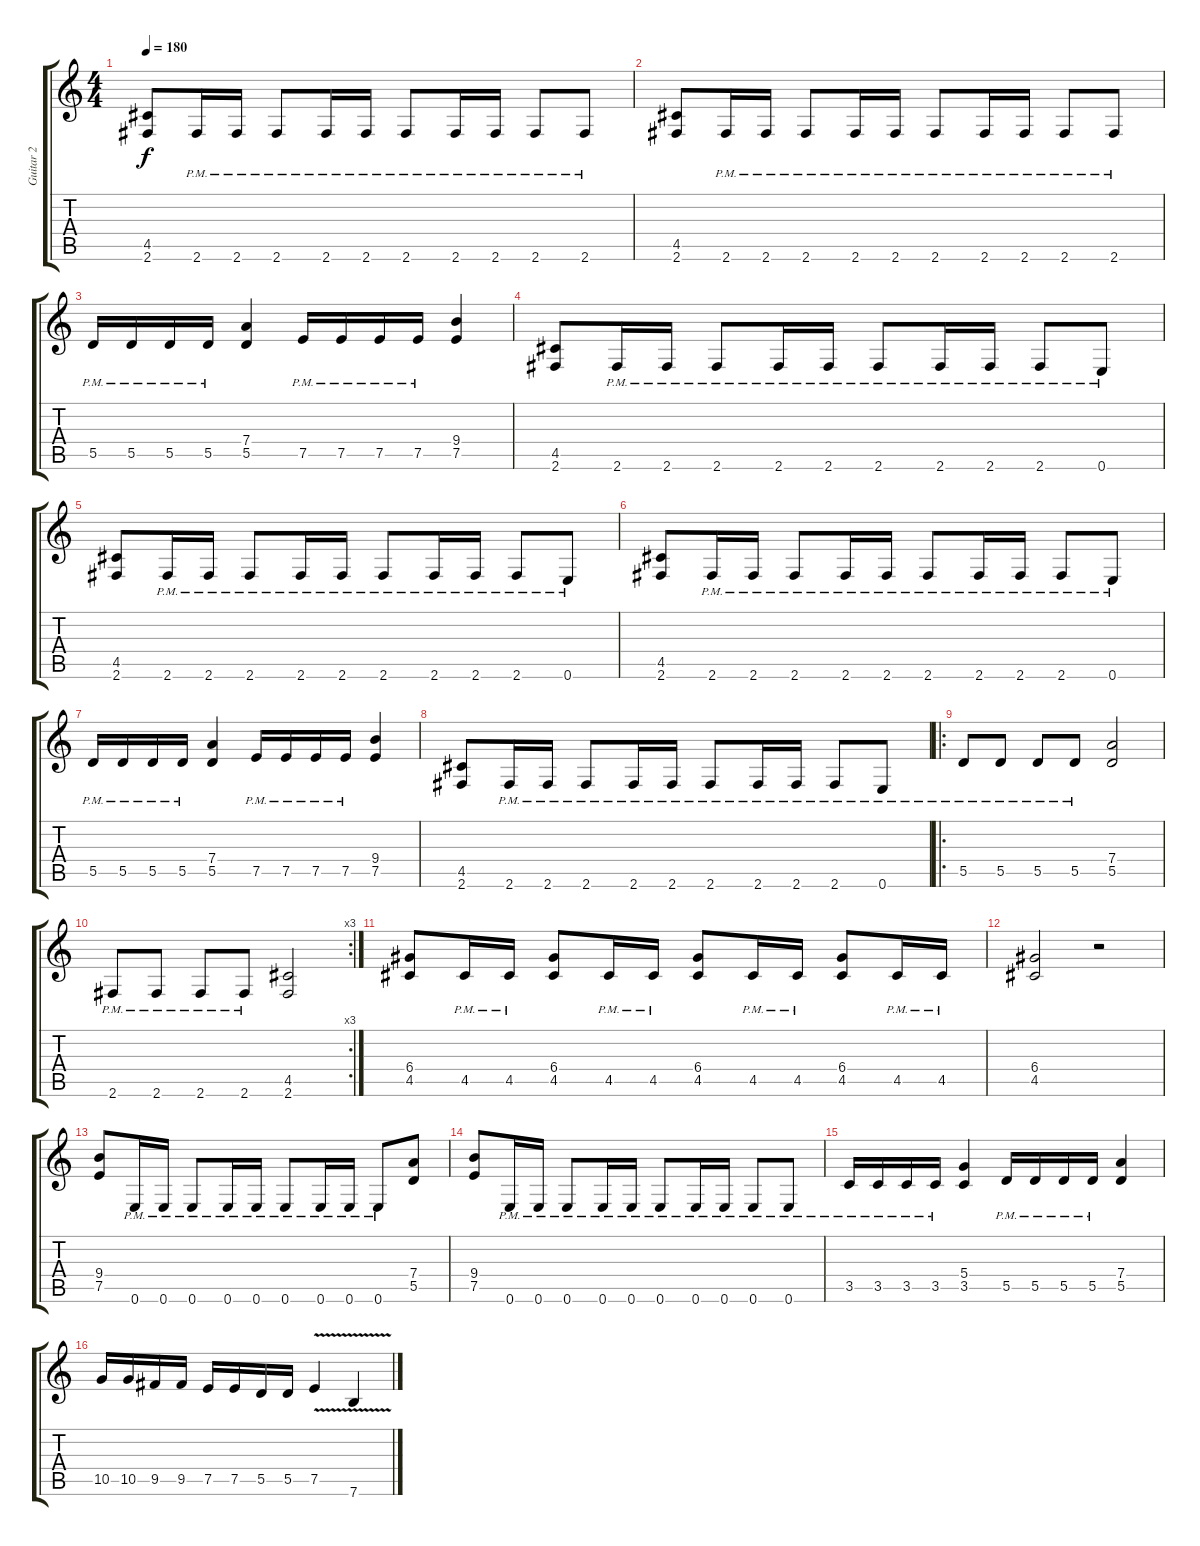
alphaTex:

\track ("Guitar 2" "Guitar 2") {instrument distortionguitar}
\staff {score tabs}
\tuning (E4 B3 G3 D3 A2 E2) {hide}
\ts (4 4)
\tempo 180
\clef g2
\ks c
(4.5 2.6).8{dy f} 2.6{pm}.16 2.6{pm}.16 2.6{pm}.8 2.6{pm}.16 2.6{pm}.16 2.6{pm}.8 2.6{pm}.16 2.6{pm}.16 2.6{pm}.8 2.6{pm}.8 |
(4.5 2.6).8 2.6{pm}.16 2.6{pm}.16 2.6{pm}.8 2.6{pm}.16 2.6{pm}.16 2.6{pm}.8 2.6{pm}.16 2.6{pm}.16 2.6{pm}.8 2.6{pm}.8 |
5.5{pm}.16 5.5{pm}.16 5.5{pm}.16 5.5{pm}.16 (7.4 5.5).4 7.5{pm}.16 7.5{pm}.16 7.5{pm}.16 7.5{pm}.16 (9.4 7.5).4 |
(4.5 2.6).8 2.6{pm}.16 2.6{pm}.16 2.6{pm}.8 2.6{pm}.16 2.6{pm}.16 2.6{pm}.8 2.6{pm}.16 2.6{pm}.16 2.6{pm}.8 0.6{pm}.8 |
(4.5 2.6).8 2.6{pm}.16 2.6{pm}.16 2.6{pm}.8 2.6{pm}.16 2.6{pm}.16 2.6{pm}.8 2.6{pm}.16 2.6{pm}.16 2.6{pm}.8 0.6{pm}.8 |
(4.5 2.6).8 2.6{pm}.16 2.6{pm}.16 2.6{pm}.8 2.6{pm}.16 2.6{pm}.16 2.6{pm}.8 2.6{pm}.16 2.6{pm}.16 2.6{pm}.8 0.6{pm}.8 |
5.5{pm}.16 5.5{pm}.16 5.5{pm}.16 5.5{pm}.16 (7.4 5.5).4 7.5{pm}.16 7.5{pm}.16 7.5{pm}.16 7.5{pm}.16 (9.4 7.5).4 |
(4.5 2.6).8 2.6{pm}.16 2.6{pm}.16 2.6{pm}.8 2.6{pm}.16 2.6{pm}.16 2.6{pm}.8 2.6{pm}.16 2.6{pm}.16 2.6{pm}.8 0.6{pm}.8 |
\ro
5.5{pm}.8 5.5{pm}.8 5.5{pm}.8 5.5{pm}.8 (7.4 5.5).2 |
\rc 3
2.6{pm}.8 2.6{pm}.8 2.6{pm}.8 2.6{pm}.8 (4.5 2.6).2 |
(6.4 4.5).8 4.5{pm}.16 4.5{pm}.16 (6.4 4.5).8 4.5{pm}.16 4.5{pm}.16 (6.4 4.5).8 4.5{pm}.16 4.5{pm}.16 (6.4 4.5).8 4.5{pm}.16 4.5{pm}.16 |
(6.4 4.5).2 r.2 |
(9.4 7.5).8 0.6{pm}.16 0.6{pm}.16 0.6{pm}.8 0.6{pm}.16 0.6{pm}.16 0.6{pm}.8 0.6{pm}.16 0.6{pm}.16 0.6{pm}.8 (7.4 5.5).8 |
(9.4 7.5).8 0.6{pm}.16 0.6{pm}.16 0.6{pm}.8 0.6{pm}.16 0.6{pm}.16 0.6{pm}.8 0.6{pm}.16 0.6{pm}.16 0.6{pm}.8 0.6{pm}.8 |
3.5{pm}.16 3.5{pm}.16 3.5{pm}.16 3.5{pm}.16 (5.4 3.5).4 5.5{pm}.16 5.5{pm}.16 5.5{pm}.16 5.5{pm}.16 (7.4 5.5).4 |
10.5.16 10.5.16 9.5.16 9.5.16 7.5.16 7.5.16 5.5.16 5.5.16 7.5{v}.4 7.6{v}.4
